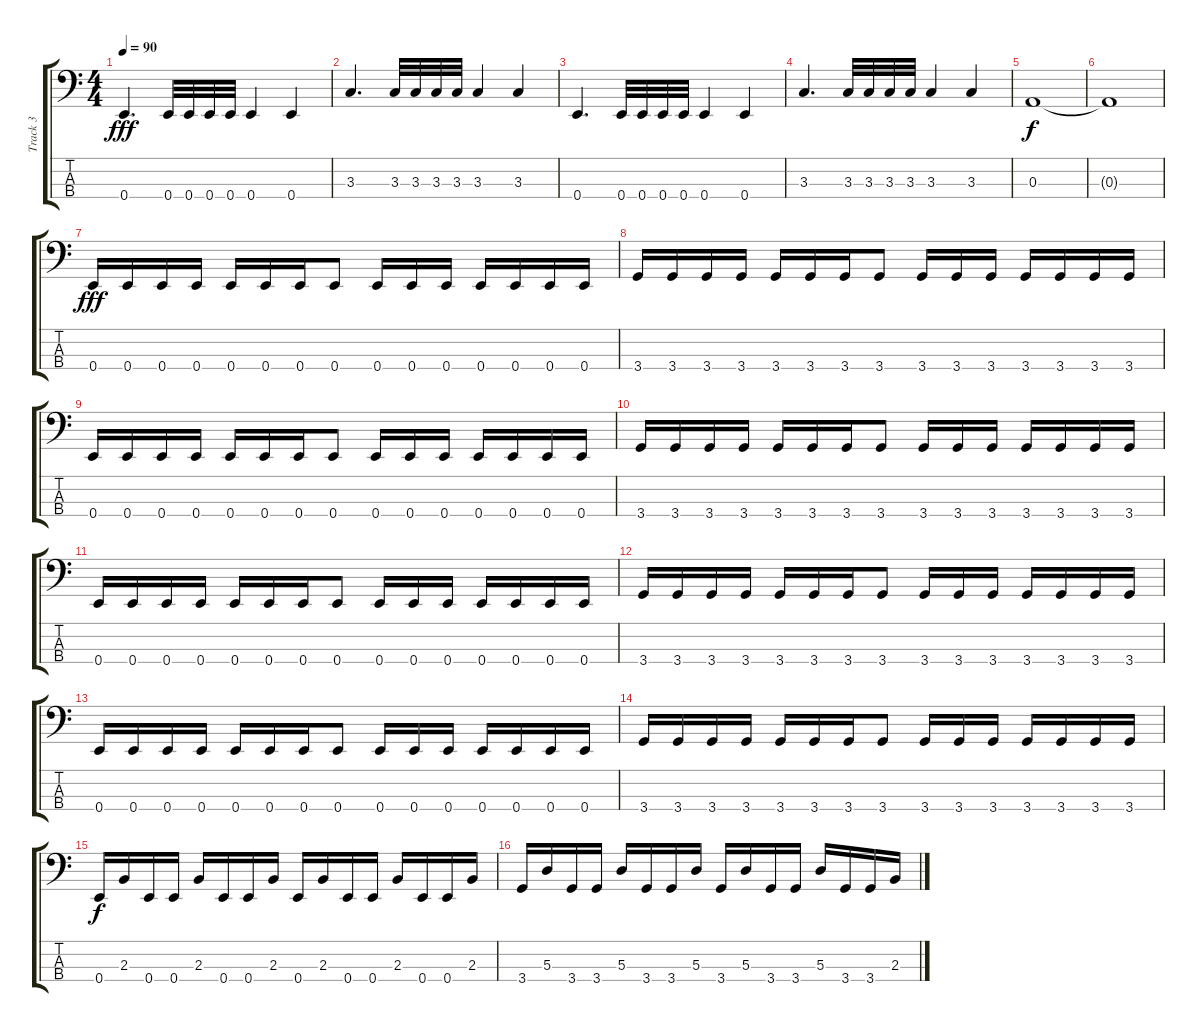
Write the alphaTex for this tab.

\track ("Track 3" "Track 3") {instrument electricbassfinger}
\staff {score tabs}
\tuning (G2 D2 A1 E1) {hide}
\ts (4 4)
\tempo 90
\clef f4
\ks c
0.4.4{d dy fff} 0.4.32 0.4.32 0.4.32 0.4.32 0.4.4 0.4.4 |
3.3.4{d} 3.3.32 3.3.32 3.3.32 3.3.32 3.3.4 3.3.4 |
0.4.4{d} 0.4.32 0.4.32 0.4.32 0.4.32 0.4.4 0.4.4 |
3.3.4{d} 3.3.32 3.3.32 3.3.32 3.3.32 3.3.4 3.3.4 |
0.3.1{dy f} |
0.3{t}.1 |
0.4.16{dy fff} 0.4.16 0.4.16 0.4.16 0.4.16 0.4.16 0.4.16 0.4.8 0.4.16 0.4.16 0.4.16 0.4.16 0.4.16 0.4.16 0.4.16 |
3.4.16 3.4.16 3.4.16 3.4.16 3.4.16 3.4.16 3.4.16 3.4.8 3.4.16 3.4.16 3.4.16 3.4.16 3.4.16 3.4.16 3.4.16 |
0.4.16 0.4.16 0.4.16 0.4.16 0.4.16 0.4.16 0.4.16 0.4.8 0.4.16 0.4.16 0.4.16 0.4.16 0.4.16 0.4.16 0.4.16 |
3.4.16 3.4.16 3.4.16 3.4.16 3.4.16 3.4.16 3.4.16 3.4.8 3.4.16 3.4.16 3.4.16 3.4.16 3.4.16 3.4.16 3.4.16 |
0.4.16 0.4.16 0.4.16 0.4.16 0.4.16 0.4.16 0.4.16 0.4.8 0.4.16 0.4.16 0.4.16 0.4.16 0.4.16 0.4.16 0.4.16 |
3.4.16 3.4.16 3.4.16 3.4.16 3.4.16 3.4.16 3.4.16 3.4.8 3.4.16 3.4.16 3.4.16 3.4.16 3.4.16 3.4.16 3.4.16 |
0.4.16 0.4.16 0.4.16 0.4.16 0.4.16 0.4.16 0.4.16 0.4.8 0.4.16 0.4.16 0.4.16 0.4.16 0.4.16 0.4.16 0.4.16 |
3.4.16 3.4.16 3.4.16 3.4.16 3.4.16 3.4.16 3.4.16 3.4.8 3.4.16 3.4.16 3.4.16 3.4.16 3.4.16 3.4.16 3.4.16 |
0.4.16{dy f} 2.3.16 0.4.16 0.4.16 2.3.16 0.4.16 0.4.16 2.3.16 0.4.16 2.3.16 0.4.16 0.4.16 2.3.16 0.4.16 0.4.16 2.3.16 |
3.4.16 5.3.16 3.4.16 3.4.16 5.3.16 3.4.16 3.4.16 5.3.16 3.4.16 5.3.16 3.4.16 3.4.16 5.3.16 3.4.16 3.4.16 2.3.16
